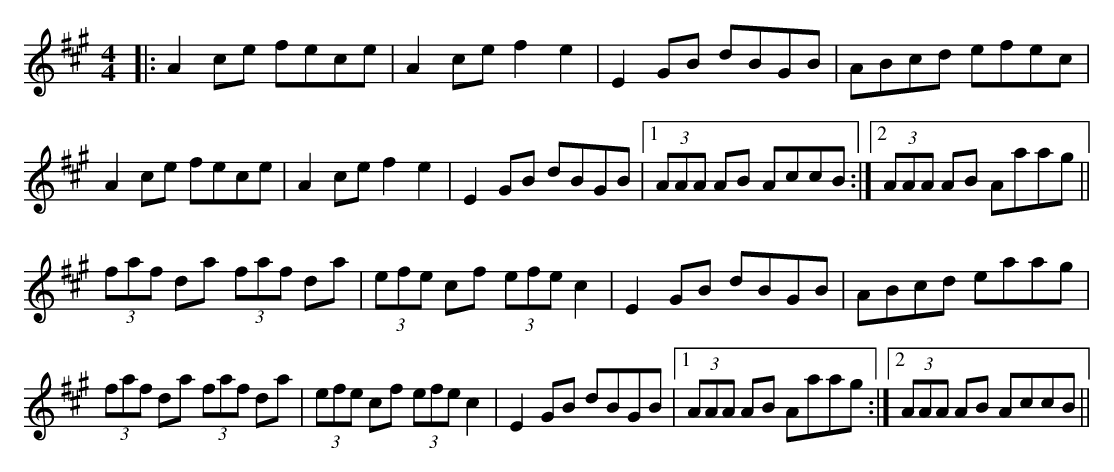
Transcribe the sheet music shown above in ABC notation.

X:1
M:4/4
K:A
|:A2 ce fece|A2 ce f2e2|E2GB dBGB|ABcd efec|
A2 ce fece|A2 ce f2e2|E2GB dBGB|1 (3AAA AB AccB:|2 (3AAA AB Aaag||
(3faf da (3faf da|(3efe cf (3efe c2|E2GB dBGB|ABcd eaag|
(3faf da (3faf da|(3efe cf (3efe c2|E2GB dBGB|1 (3AAA AB Aaag:|2 (3AAA AB AccB||
